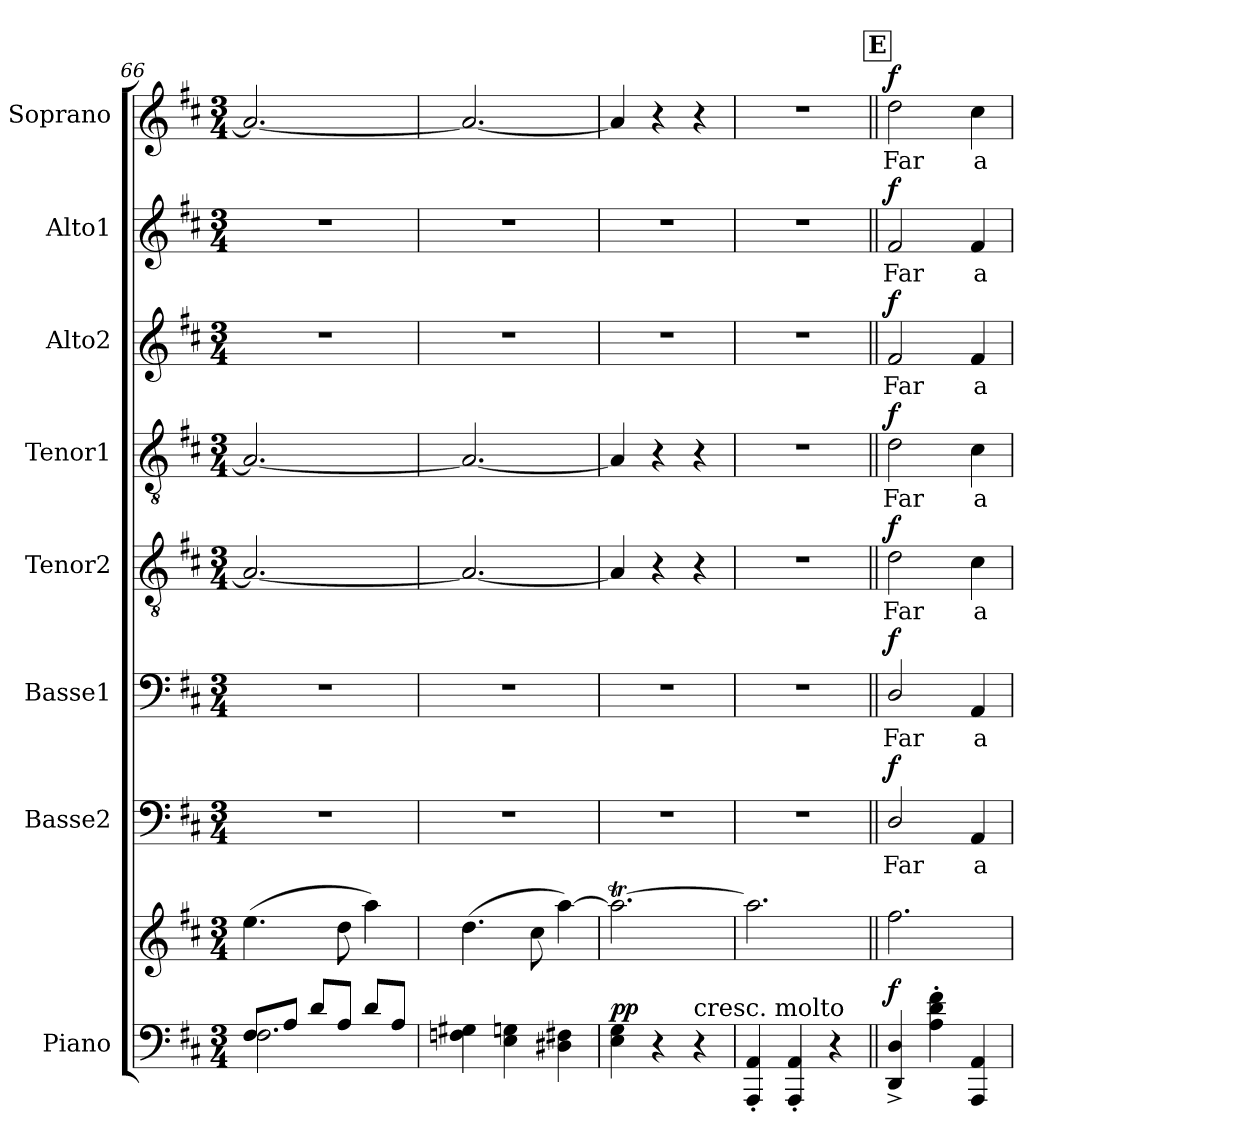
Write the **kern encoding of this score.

**kern	**kern	**dynam	**kern	**text	**dynam	**kern	**text	**dynam	**kern	**text	**dynam	**kern	**text	**dynam	**kern	**text	**dynam	**kern	**text	**dynam	**kern	**text	**dynam
*part8	*part8	*part8	*part7	*part7	*part7	*part6	*part6	*part6	*part5	*part5	*part5	*part4	*part4	*part4	*part3	*part3	*part3	*part2	*part2	*part2	*part1	*part1	*part1
*staff9	*staff8	*staff8/9	*staff7	*staff7	*staff7	*staff6	*staff6	*staff6	*staff5	*staff5	*staff5	*staff4	*staff4	*staff4	*staff3	*staff3	*staff3	*staff2	*staff2	*staff2	*staff1	*staff1	*staff1
*I"Piano	*	*	*I"Basse2	*	*	*I"Basse1	*	*	*I"Tenor2	*	*	*I"Tenor1	*	*	*I"Alto2	*	*	*I"Alto1	*	*	*I"Soprano	*	*
*I'Pno.	*	*	*I'B2.	*	*	*I'B1.	*	*	*I'T2.	*	*	*I'T1.	*	*	*I'A2.	*	*	*I'A1.	*	*	*I'S.	*	*
*clefF4	*clefG2	*	*clefF4	*	*	*clefF4	*	*	*clefGv2	*	*	*clefGv2	*	*	*clefG2	*	*	*clefG2	*	*	*clefG2	*	*
*k[f#c#]	*k[f#c#]	*	*k[f#c#]	*	*	*k[f#c#]	*	*	*k[f#c#]	*	*	*k[f#c#]	*	*	*k[f#c#]	*	*	*k[f#c#]	*	*	*k[f#c#]	*	*
*D:	*D:	*	*D:	*	*	*D:	*	*	*D:	*	*	*D:	*	*	*D:	*	*	*D:	*	*	*D:	*	*
*M3/4	*M3/4	*	*M3/4	*	*	*M3/4	*	*	*M3/4	*	*	*M3/4	*	*	*M3/4	*	*	*M3/4	*	*	*M3/4	*	*
=66	=66	=66	=66	=66	=66	=66	=66	=66	=66	=66	=66	=66	=66	=66	=66	=66	=66	=66	=66	=66	=66	=66	=66
*^	*	*	*	*	*	*	*	*	*	*	*	*	*	*	*	*	*	*	*	*	*	*	*
8F#/L	2.F#\	(>4.ee\	.	2.r	.	.	2.r	.	.	2.A/_	.	.	2.A/_	.	.	2.r	.	.	2.r	.	.	2.a/_	.	.
8A/J	.	.	.	.	.	.	.	.	.	.	.	.	.	.	.	.	.	.	.	.	.	.	.	.
8d/L	.	.	.	.	.	.	.	.	.	.	.	.	.	.	.	.	.	.	.	.	.	.	.	.
8A/J	.	8dd\	.	.	.	.	.	.	.	.	.	.	.	.	.	.	.	.	.	.	.	.	.	.
8d/L	.	4aa\)	.	.	.	.	.	.	.	.	.	.	.	.	.	.	.	.	.	.	.	.	.	.
8A/J	.	.	.	.	.	.	.	.	.	.	.	.	.	.	.	.	.	.	.	.	.	.	.	.
*v	*v	*	*	*	*	*	*	*	*	*	*	*	*	*	*	*	*	*	*	*	*	*	*	*
=67	=67	=67	=67	=67	=67	=67	=67	=67	=67	=67	=67	=67	=67	=67	=67	=67	=67	=67	=67	=67	=67	=67	=67
4Fn\ 4G#X\	(>4.dd\	.	2.r	.	.	2.r	.	.	2.A/_	.	.	2.A/_	.	.	2.r	.	.	2.r	.	.	2.a/_	.	.
4E\ 4Gn\	.	.	.	.	.	.	.	.	.	.	.	.	.	.	.	.	.	.	.	.	.	.	.
.	8cc#\	.	.	.	.	.	.	.	.	.	.	.	.	.	.	.	.	.	.	.	.	.	.
4D#X\ 4F#X\	[>4aa\)	.	.	.	.	.	.	.	.	.	.	.	.	.	.	.	.	.	.	.	.	.	.
=68	=68	=68	=68	=68	=68	=68	=68	=68	=68	=68	=68	=68	=68	=68	=68	=68	=68	=68	=68	=68	=68	=68	=68
!	!	!LO:DY:a=2	!	!	!	!	!	!	!	!	!	!	!	!	!	!	!	!	!	!	!	!	!
4E\ 4G\	2.aaT\_	pp	2.r	.	.	2.r	.	.	4A/]	.	.	4A/]	.	.	2.r	.	.	2.r	.	.	4a/]	.	.
4r	.	.	.	.	.	.	.	.	4r	.	.	4r	.	.	.	.	.	.	.	.	4r	.	.
!LO:TX:a:t=cresc. molto	!	!	!	!	!	!	!	!	!	!	!	!	!	!	!	!	!	!	!	!	!	!	!
4r	.	.	.	.	.	.	.	.	4r	.	.	4r	.	.	.	.	.	.	.	.	4r	.	.
=69	=69	=69	=69	=69	=69	=69	=69	=69	=69	=69	=69	=69	=69	=69	=69	=69	=69	=69	=69	=69	=69	=69	=69
4AAA/'< 4AA/'<	2.aaTTT\]	.	2.r	.	.	2.r	.	.	2.r	.	.	2.r	.	.	2.r	.	.	2.r	.	.	2.r	.	.
4AAA/'< 4AA/'<	.	.	.	.	.	.	.	.	.	.	.	.	.	.	.	.	.	.	.	.	.	.	.
4r	.	.	.	.	.	.	.	.	.	.	.	.	.	.	.	.	.	.	.	.	.	.	.
!!LO:REH:place=s1:a:B:fs=20.1:t=E
=70||	=70||	=70||	=70||	=70||	=70||	=70||	=70||	=70||	=70||	=70||	=70||	=70||	=70||	=70||	=70||	=70||	=70||	=70||	=70||	=70||	=70||	=70||	=70||
!	!	!LO:DY:a=2	!	!LO:LY:b	!LO:DY:a	!	!LO:LY:b	!LO:DY:a	!	!LO:LY:b	!LO:DY:a	!	!LO:LY:b	!LO:DY:a	!	!LO:LY:b	!LO:DY:a	!	!LO:LY:b	!LO:DY:a	!	!LO:LY:b	!LO:DY:a
4DD/^< 4D/^<	2.ff#\	f	2D/	Far	f	2D/	Far	f	2d\	Far	f	2d\	Far	f	2f#/	Far	f	2f#/	Far	f	2dd\	Far	f
4A\'> 4d\'> 4f#\'>	.	.	.	.	.	.	.	.	.	.	.	.	.	.	.	.	.	.	.	.	.	.	.
!	!	!	!	!LO:LY:b	!	!	!LO:LY:b	!	!	!LO:LY:b	!	!	!LO:LY:b	!	!	!LO:LY:b	!	!	!LO:LY:b	!	!	!LO:LY:b	!
4AAA/ 4AA/	.	.	4AA/	a-	.	4AA/	a-	.	4c#\	a-	.	4c#\	a-	.	4f#/	a-	.	4f#/	a-	.	4cc#\	a-	.
=	=	=	=	=	=	=	=	=	=	=	=	=	=	=	=	=	=	=	=	=	=	=	=
*-	*-	*-	*-	*-	*-	*-	*-	*-	*-	*-	*-	*-	*-	*-	*-	*-	*-	*-	*-	*-	*-	*-	*-
